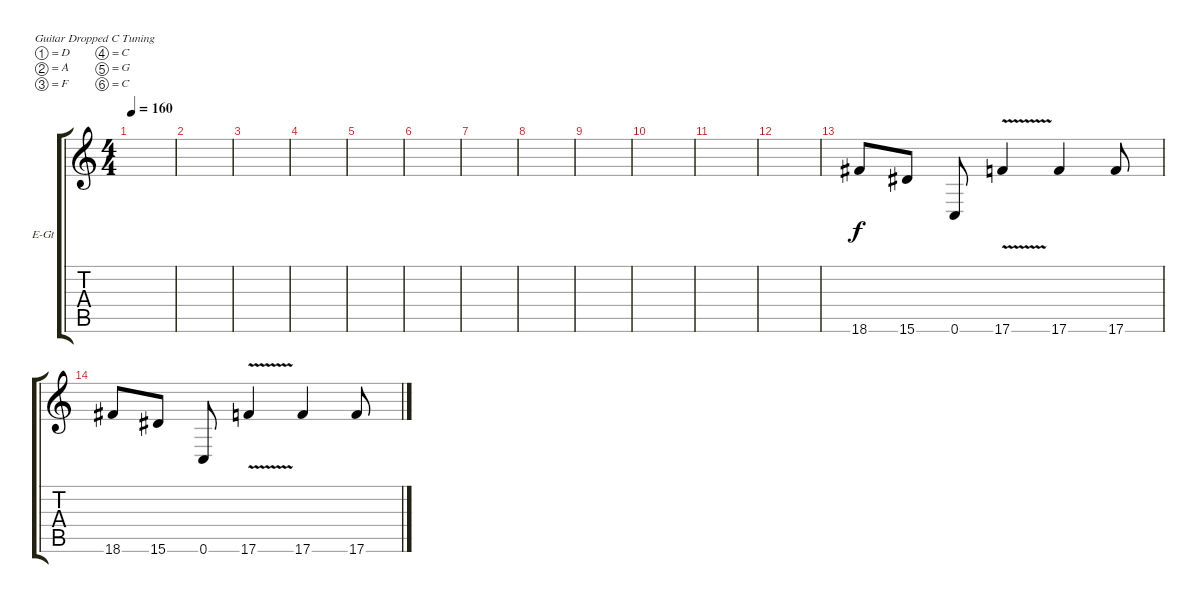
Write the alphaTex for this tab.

\bracketExtendMode groupsimilarinstruments
\firstSystemTrackNameOrientation horizontal
\otherSystemsTrackNameOrientation horizontal
\track ("James Hetfield (Clean)" "E-Gt") {instrument electricguitarclean}
\staff {score tabs}
\tuning (D4 A3 F3 C3 G2 C2)
\ts (4 4)
\tempo 160
\clef g2
\scale
0.333333
\ks c
|
\scale
0.333333 |
\scale
0.333333 |
\scale
0.333333 |
\scale
0.333333 |
\scale
0.333333 |
\scale
0.333333 |
\scale
0.333333 |
\scale
0.333333 |
\scale
0.333333 |
\scale
0.333333 |
\scale
0.333333 |
\scale
0.333333 18.6.8 15.6.8 0.6.8 17.6{v}.4 17.6.4 17.6.8 |
\scale
0.333333 18.6.8 15.6.8 0.6.8 17.6{v}.4 17.6.4 17.6.8 |
\scale
0.333333 |
\scale
0.333333
